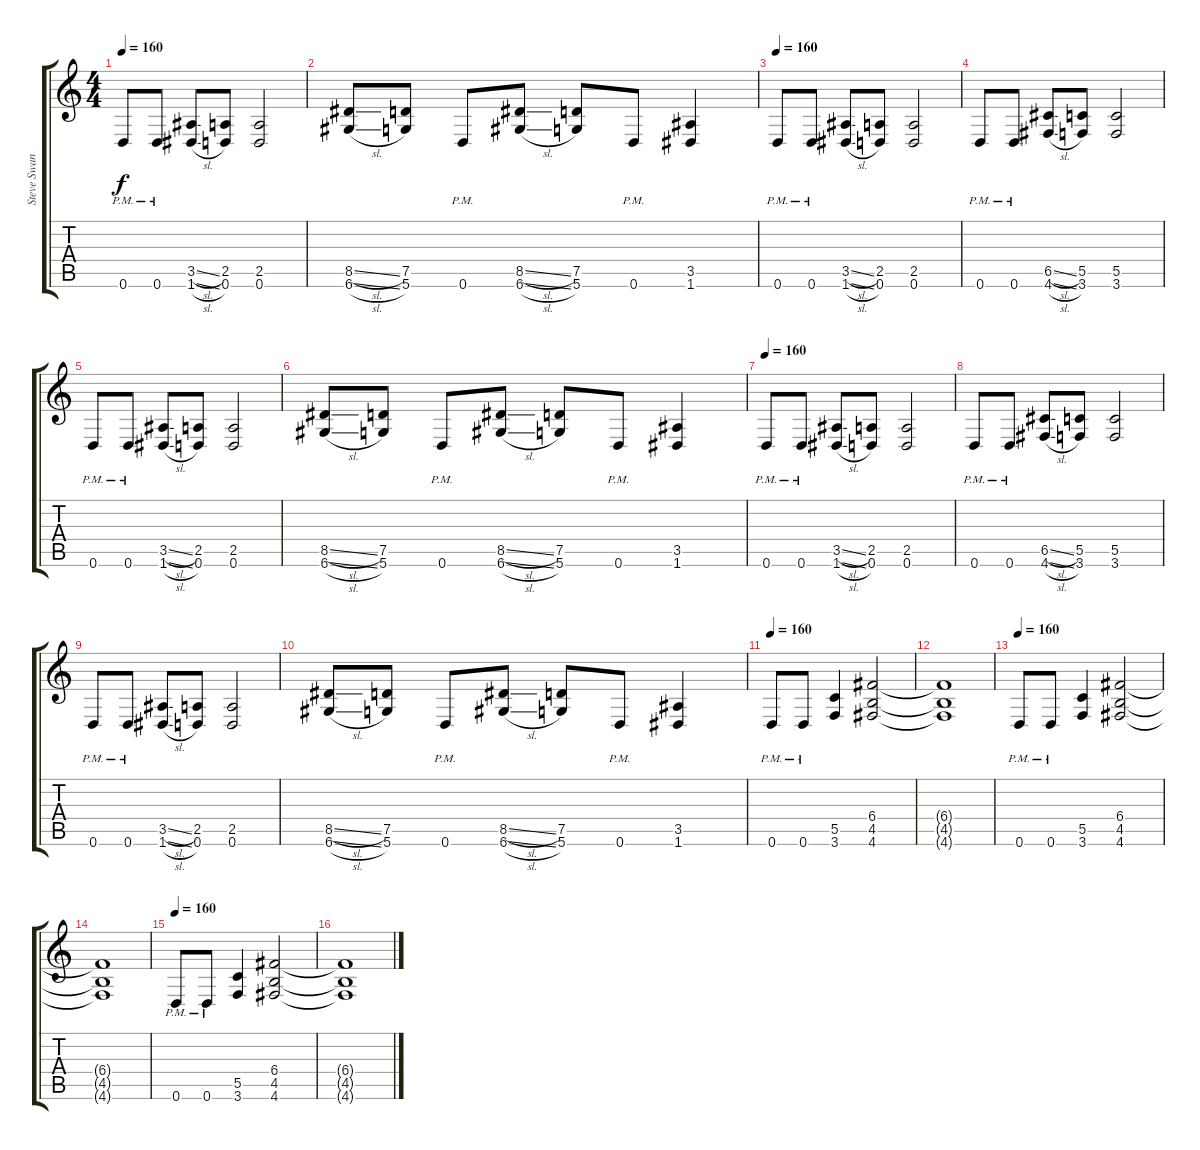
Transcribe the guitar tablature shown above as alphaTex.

\track ("Steve Swanson (Rythm Guitar+Solo)" "Steve Swan") {instrument overdrivenguitar}
\staff {score tabs}
\tuning (D4 A3 F3 C3 G2 D2) {hide}
\ts (4 4)
\tempo 160
\clef g2
\ks c
0.6{pm}.8{dy f} 0.6{pm}.8 (3.5{sl} 1.6{sl}).8 (2.5 0.6).8 (2.5 0.6).2 |
(8.5{sl} 6.6{sl}).8 (7.5 5.6).8 0.6{pm}.8 (8.5{sl} 6.6{sl}).8 (7.5 5.6).8 0.6{pm}.8 (3.5 1.6).4 |
\tempo 160
0.6{pm}.8 0.6{pm}.8 (3.5{sl} 1.6{sl}).8 (2.5 0.6).8 (2.5 0.6).2 |
0.6{pm}.8 0.6{pm}.8 (6.5{sl} 4.6{sl}).8 (5.5 3.6).8 (5.5 3.6).2 |
0.6{pm}.8 0.6{pm}.8 (3.5{sl} 1.6{sl}).8 (2.5 0.6).8 (2.5 0.6).2 |
(8.5{sl} 6.6{sl}).8 (7.5 5.6).8 0.6{pm}.8 (8.5{sl} 6.6{sl}).8 (7.5 5.6).8 0.6{pm}.8 (3.5 1.6).4 |
\tempo 160
0.6{pm}.8 0.6{pm}.8 (3.5{sl} 1.6{sl}).8 (2.5 0.6).8 (2.5 0.6).2 |
0.6{pm}.8 0.6{pm}.8 (6.5{sl} 4.6{sl}).8 (5.5 3.6).8 (5.5 3.6).2 |
0.6{pm}.8 0.6{pm}.8 (3.5{sl} 1.6{sl}).8 (2.5 0.6).8 (2.5 0.6).2 |
(8.5{sl} 6.6{sl}).8 (7.5 5.6).8 0.6{pm}.8 (8.5{sl} 6.6{sl}).8 (7.5 5.6).8 0.6{pm}.8 (3.5 1.6).4 |
\tempo 160
0.6{pm}.8 0.6{pm}.8 (5.5 3.6).4 (6.4 4.5 4.6).2 |
(6.4{t} 4.5{t} 4.6{t}).1 |
\tempo 160
0.6{pm}.8 0.6{pm}.8 (5.5 3.6).4 (6.4 4.5 4.6).2 |
(6.4{t} 4.5{t} 4.6{t}).1 |
\tempo 160
0.6{pm}.8 0.6{pm}.8 (5.5 3.6).4 (6.4 4.5 4.6).2 |
(6.4{t} 4.5{t} 4.6{t}).1
